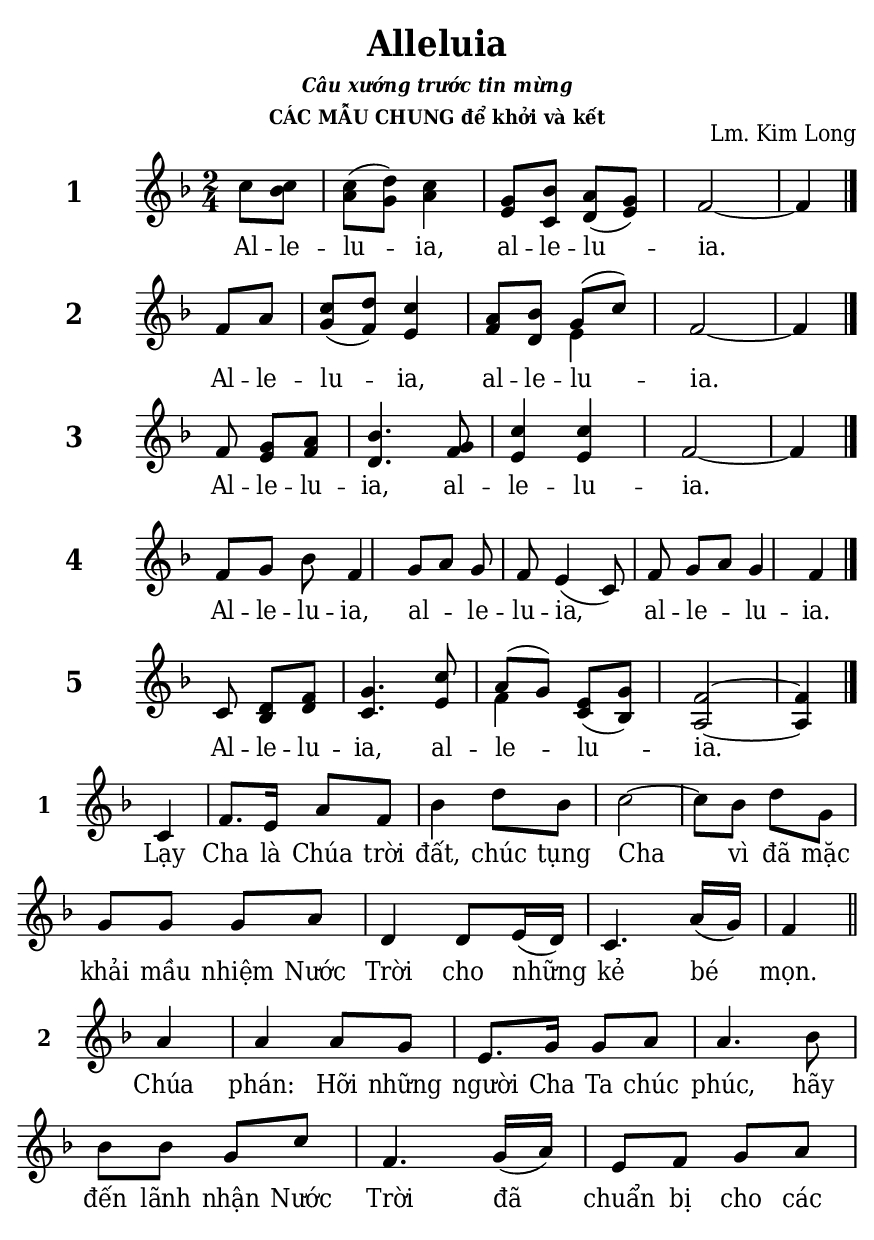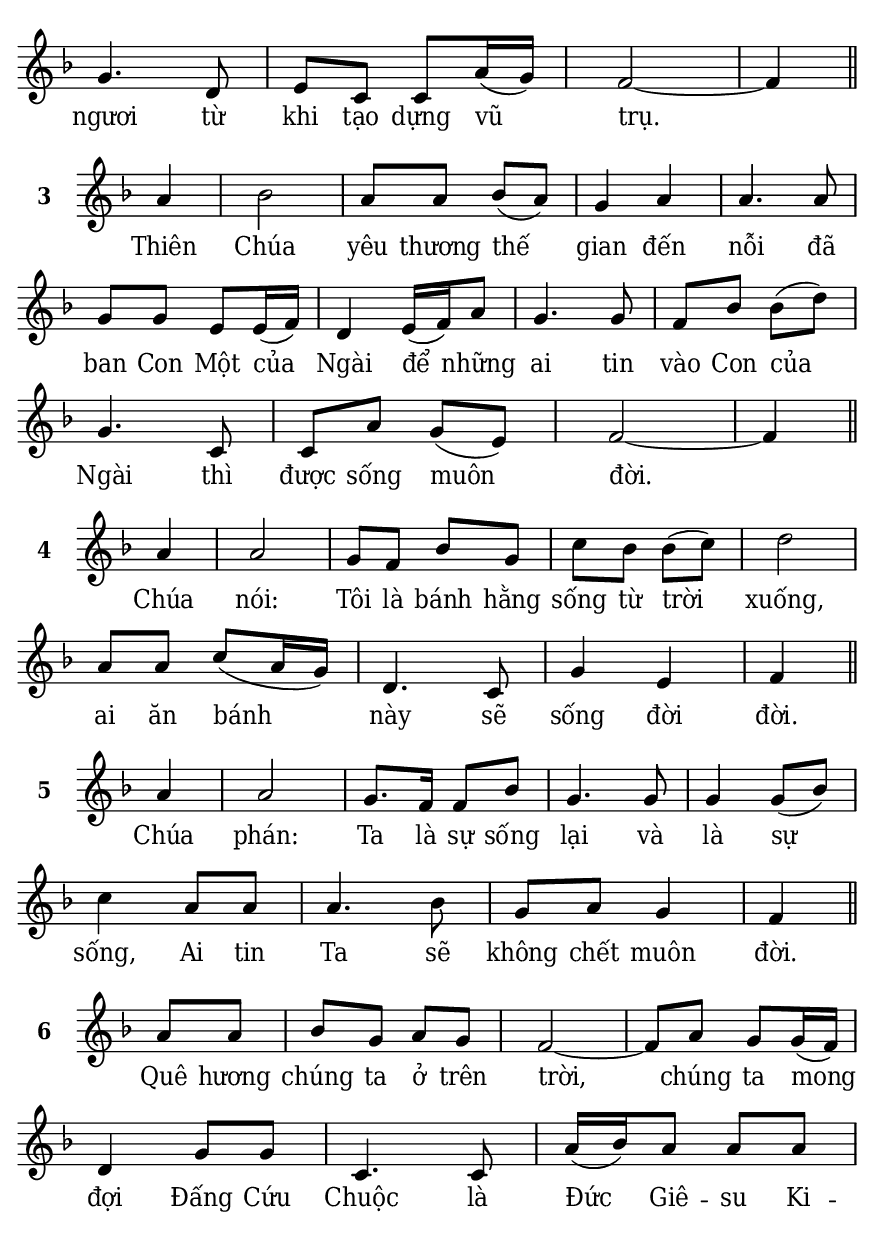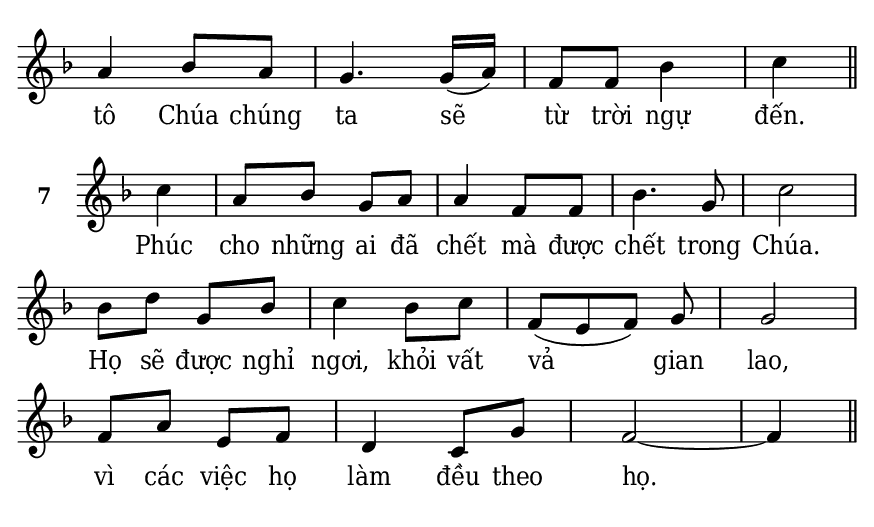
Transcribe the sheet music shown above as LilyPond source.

% Cài đặt chung
\version "2.22.1"
\include "english.ly"

\header {
  title = "Alleluia"
  subsubtitle = \markup {
    \column {
      \center-align {
        \line {
          \italic "Câu xướng trước tin mừng"
        }
        \line {
          "CÁC MẪU CHUNG để khởi và kết"
        }
      }
    }
  }
  composer = "Lm. Kim Long"
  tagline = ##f
}

% Nhạc
nhacMauMot = \relative c'' {
  \key f \major
  \time 2/4
  \partial 4 c8
  <<
    {
      c |
      c (d) c4 |
      g8 bf a (g)
    }
    {
      bf8 |
      a (g) a4 |
      e8 c d (e)
    }
  >>
  f2 ~ |
  f4 \bar "|."
}

nhacMauHai = \relative c' {
  \key f \major
  \time 2/4
  \partial 4 f8 a |
  <<
    {
      c (d) c4 |
      a8 bf
    }
    {
      g8 (f) e4 |
      f8 d
    }
  >>
  <<
    {
      \voiceOne
      g8 (c)
    }
    \new Voice = "splitpart" {
      \voiceTwo
      e,4
    }
  >>
  \oneVoice
  f2 ~ |
  f4 \bar "|."
}

nhacMauBa = \relative c' {
  \key f \major
  \time 2/4
  \partial 4. f8
  <<
    {
      g8 a |
      bf4. g8 |
      c4 c
    }
    {
      e,8 f |
      d4. f8 |
      e4 e
    }
  >>
  f2 ~ |
  f4 \bar "|."
}

nhacMauBon = \relative c' {
  \key f \major
  \time 2/4
  f8 g bf f4 g8 \hide ([a]) g8 f e4 (c8)
  f g \hide ([a]) g4 f \bar "|."
}

nhacMauNam = \relative c' {
  \key f \major
  \time 2/4
  \partial 4. c8
  <<
    {
      d f |
      g4. c8
    }
    {
      bf,8 d |
      c4. e8
    }
  >>
  <<
    {
      \voiceOne
      a8 (g)
    }
    \new Voice = "splitpart" {
      \voiceTwo
      f4
    }
  >>
  \oneVoice
  <<
    {
      e8 (g) |
      f2 ~ |
      f4 \bar "|."
    }
    {
      c8 (bf) |
      a2 ~ |
      a4
    }
  >>
}

nhacMauSau = \relative c' {
  \key f \major
  \time 2/4
  \partial 4 c4 |
  f8. e16 a8 f |
  bf4 d8 bf |
  c2 ~ |
  c8 bf d g, |
  g g g a |
  d,4 d8 e16 (d) |
  c4. a'16 (g) |
  f4 \bar "||"
}

nhacMauBay = \relative c'' {
  \key f \major
  \time 2/4
  \partial 4 a4 |
  a a8 g |
  e8. g16 g8 a |
  a4. bf8 |
  bf bf g c |
  f,4. g16 (a) |
  e8 f g a |
  g4. d8 |
  e c c a'16 (g) |
  f2 ~ |
  f4 \bar "||"
}

nhacMauTam = \relative c'' {
  \key f \major
  \time 2/4
  \partial 4 a4 |
  bf2 |
  a8 a bf (a) |
  g4 a |
  a4. a8 |
  g g e e16 (f) |
  d4 e16 (f) a8 |
  g4. g8 |
  f bf bf (d) |
  g,4. c,8 |
  c a' g (e) |
  f2 ~ |
  f4 \bar "||"
}

nhacMauChin = \relative c'' {
  \key f \major
  \time 2/4
  \partial 4 a4 |
  a2 |
  g8 f bf g |
  c bf bf (c) |
  d2 |
  a8 a c (a16 g) |
  d4. c8 |
  g'4 e |
  f \bar "||"
}

nhacMauMuoi = \relative c'' {
  \key f \major
  \time 2/4
  \partial 4 a4 |
  a2 |
  g8. f16 f8 bf |
  g4. g8 |
  g4 g8 (bf) |
  c4 a8 a |
  a4. bf8 |
  g a g4 |
  f \bar "||"
}

nhacMauMuoiMot = \relative c'' {
  \key f \major
  \time 2/4
  \partial 4 a8 a |
  bf g a g |
  f2 ~ |
  f8 a g g16 (f) |
  d4 g8 g |
  c,4. c8 |
  a'16 (bf) a8 a a |
  a4 bf8 a |
  g4. g16 (a) |
  f8 f bf4 |
  c \bar "||"
}

nhacMauMuoiHai = \relative c'' {
  \key f \major
  \time 2/4
  \partial 4 c4 |
  a8 bf g a |
  a4 f8 f |
  bf4. g8 |
  c2 |
  bf8 d g, bf |
  c4 bf8 c |
  f, ([e f]) g |
  g2 |
  f8 a e f |
  d4 c8 g' |
  f2 ~ |
  f4 \bar "||"
}

% Lời
loiMauMot = \lyricmode {
  Al -- le -- lu -- ia, al -- le -- lu -- ia.
}

loiMauHai = \lyricmode {
  Al -- le -- lu -- ia, al -- le -- lu -- ia.
}

loiMauBa = \lyricmode {
  Al -- le -- lu -- ia, al -- le -- lu -- ia.
}

loiMauBon = \lyricmode {
  Al -- le -- lu -- ia, al -- le -- lu -- ia,
  al -- le -- lu -- ia.
}

loiMauNam = \lyricmode {
  Al -- le -- lu -- ia, al -- le -- lu -- ia.
}

loiMauSau = \lyricmode {
  Lạy Cha là Chúa trời đất, chúc tụng Cha
  vì đã mặc khải mầu nhiệm Nước Trời cho những kẻ bé mọn.
}

loiMauBay = \lyricmode {
  Chúa phán: Hỡi những người Cha Ta chúc phúc,
  hãy đến lãnh nhận Nước Trời đã chuẩn bị cho các ngươi
  từ khi tạo dựng vũ trụ.
}

loiMauTam = \lyricmode {
  Thiên Chúa yêu thương thế gian
  đến nỗi đã ban Con Một của Ngài
  để những ai tin vào Con của Ngài
  thì được sống muôn đời.
}

loiMauChin = \lyricmode {
  Chúa nói: Tôi là bánh hằng sống từ trời xuống,
  ai ăn bánh này sẽ sống đời đời.
}

loiMauMuoi = \lyricmode {
  Chúa phán: Ta là sự sống lại và là sự sống,
  Ai tin Ta sẽ không chết muôn đời.
}

loiMauMuoiMot = \lyricmode {
  Quê hương chúng ta ở trên trời,
  chúng ta mong đợi Đấng Cứu Chuộc là Đức Giê -- su Ki -- tô
  Chúa chúng ta sẽ từ trời ngự đến.
}

loiMauMuoiHai = \lyricmode {
  Phúc cho những ai đã chết mà được chết trong Chúa.
  Họ sẽ được nghỉ ngơi, khỏi vất vả gian lao,
  vì các việc họ làm đều theo họ.
}

% Dàn trang
\paper {
  #(set-paper-size "a5")
  top-margin = 3\mm
  bottom-margin = 3\mm
  left-margin = 3\mm
  right-margin = 3\mm
  indent = #0
  #(define fonts
	 (make-pango-font-tree "Deja Vu Serif Condensed"
	 		       "Deja Vu Serif Condensed"
			       "Deja Vu Serif Condensed"
			       (/ 20 20)))
  print-page-number = ##f
}

\score {
  <<
    \new Staff \with {
      instrumentName = \markup { \huge \bold "1" }} <<
        \clef treble
        \new Voice = beSop {
          \nhacMauMot
        }
      \new Lyrics \lyricsto beSop \loiMauMot
    >>
  >>
  \layout {
    indent = 20
    \override Lyrics.LyricSpace.minimum-distance = #1
    \override LyricHyphen.minimum-distance = #2
    \override Score.BarNumber.break-visibility = ##(#f #f #f)
    \override Score.SpacingSpanner.uniform-stretching = ##t
    ragged-last = ##f
  }
}

\score {
  <<
    \new Staff \with {
      \remove "Time_signature_engraver"
      instrumentName = \markup { \huge \bold "2" }} <<
        \clef treble
        \new Voice = beSop {
          \nhacMauHai
        }
      \new Lyrics \lyricsto beSop \loiMauHai
    >>
  >>
  \layout {
    indent = 20
    \override Lyrics.LyricSpace.minimum-distance = #1
    \override LyricHyphen.minimum-distance = #2
    \override Score.BarNumber.break-visibility = ##(#f #f #f)
    \override Score.SpacingSpanner.uniform-stretching = ##t
    ragged-last = ##f
  }
}

\score {
  <<
    \new Staff \with {
      \remove "Time_signature_engraver"
      instrumentName = \markup { \huge \bold "3" }}<<
        \clef treble
        \new Voice = beSop {
          \nhacMauBa
        }
      \new Lyrics \lyricsto beSop \loiMauBa
    >>
  >>
  \layout {
    indent = 20
    \override Lyrics.LyricSpace.minimum-distance = #1
    \override LyricHyphen.minimum-distance = #2
    \override Score.BarNumber.break-visibility = ##(#f #f #f)
    \override Score.SpacingSpanner.uniform-stretching = ##t
    ragged-last = ##f
  }
}

\score {
  <<
    \new Staff \with {
      \remove "Time_signature_engraver"
      instrumentName = \markup { \huge \bold "4" }} <<
        \clef treble
        \new Voice = beSop {
          \nhacMauBon
        }
      \new Lyrics \lyricsto beSop \loiMauBon
    >>
  >>
  \layout {
    indent = 20
    \override LyricHyphen.minimum-distance = #2
    \override Score.BarNumber.break-visibility = ##(#f #f #f)
    \override Score.SpacingSpanner.uniform-stretching = ##t
    \set Score.defaultBarType = ""
    \set Score.barAlways = ##t
    ragged-last = ##f
  }
}

\score {
  <<
    \new Staff \with {
      \remove "Time_signature_engraver"
      instrumentName = \markup { \huge \bold "5" }} <<
        \clef treble
        \new Voice = beSop {
          \nhacMauNam
        }
      \new Lyrics \lyricsto beSop \loiMauNam
    >>
  >>
  \layout {
    indent = 20
    \override Lyrics.LyricSpace.minimum-distance = #1
    \override LyricHyphen.minimum-distance = #2
    \override Score.BarNumber.break-visibility = ##(#f #f #f)
    \override Score.SpacingSpanner.uniform-stretching = ##t
    ragged-last = ##f
  }
}

\score {
  <<
    \new Staff \with {
      \remove "Time_signature_engraver"
      instrumentName = \markup { \bold "1" }} <<
        \clef treble
        \new Voice = beSop {
          \nhacMauSau
        }
      \new Lyrics \lyricsto beSop \loiMauSau
    >>
  >>
  \layout {
    indent = 10
    \override Lyrics.LyricSpace.minimum-distance = #1
    \override Score.BarNumber.break-visibility = ##(#f #f #f)
    \override Score.SpacingSpanner.uniform-stretching = ##t
    ragged-last = ##f
  }
}

\score {
  <<
    \new Staff \with {
      \remove "Time_signature_engraver"
      instrumentName = \markup { \bold "2" }} <<
        \clef treble
        \new Voice = beSop {
          \nhacMauBay
        }
      \new Lyrics \lyricsto beSop \loiMauBay
    >>
  >>
  \layout {
    indent = 10
    \override Lyrics.LyricSpace.minimum-distance = #1
    \override Score.BarNumber.break-visibility = ##(#f #f #f)
    \override Score.SpacingSpanner.uniform-stretching = ##t
    ragged-last = ##f
  }
}

\score {
  <<
    \new Staff \with {
      \remove "Time_signature_engraver"
      instrumentName = \markup { \bold "3" }}<<
        \clef treble
        \new Voice = beSop {
          \nhacMauTam
        }
      \new Lyrics \lyricsto beSop \loiMauTam
    >>
  >>
  \layout {
    indent = 10
    \override Lyrics.LyricSpace.minimum-distance = #1
    \override Score.BarNumber.break-visibility = ##(#f #f #f)
    \override Score.SpacingSpanner.uniform-stretching = ##t
    ragged-last = ##f
  }
}

\score {
  <<
    \new Staff \with {
      \remove "Time_signature_engraver"
      instrumentName = \markup { \bold "4" }}<<
        \clef treble
        \new Voice = beSop {
          \nhacMauChin
        }
      \new Lyrics \lyricsto beSop \loiMauChin
    >>
  >>
  \layout {
    indent = 10
    \override Lyrics.LyricSpace.minimum-distance = #1
    \override Score.BarNumber.break-visibility = ##(#f #f #f)
    \override Score.SpacingSpanner.uniform-stretching = ##t
    ragged-last = ##f
  }
}

\score {
  <<
    \new Staff \with {
      \remove "Time_signature_engraver"
      instrumentName = \markup { \bold "5" }}<<
        \clef treble
        \new Voice = beSop {
          \nhacMauMuoi
        }
      \new Lyrics \lyricsto beSop \loiMauMuoi
    >>
  >>
  \layout {
    indent = 10
    \override Lyrics.LyricSpace.minimum-distance = #1
    \override Score.BarNumber.break-visibility = ##(#f #f #f)
    \override Score.SpacingSpanner.uniform-stretching = ##t
    ragged-last = ##f
  }
}

\score {
  <<
    \new Staff \with {
      \remove "Time_signature_engraver"
      instrumentName = \markup { \bold "6" }}<<
        \clef treble
        \new Voice = beSop {
          \nhacMauMuoiMot
        }
      \new Lyrics \lyricsto beSop \loiMauMuoiMot
    >>
  >>
  \layout {
    indent = 10
    \override Lyrics.LyricSpace.minimum-distance = #1
    \override Score.BarNumber.break-visibility = ##(#f #f #f)
    \override Score.SpacingSpanner.uniform-stretching = ##t
    ragged-last = ##f
  }
}

\score {
  <<
    \new Staff \with {
      \remove "Time_signature_engraver"
      instrumentName = \markup { \bold "7" }}<<
        \clef treble
        \new Voice = beSop {
          \nhacMauMuoiHai
        }
      \new Lyrics \lyricsto beSop \loiMauMuoiHai
    >>
  >>
  \layout {
    indent = 10
    \override Lyrics.LyricSpace.minimum-distance = #1
    \override Score.BarNumber.break-visibility = ##(#f #f #f)
    \override Score.SpacingSpanner.uniform-stretching = ##t
    ragged-last = ##f
  }
}
